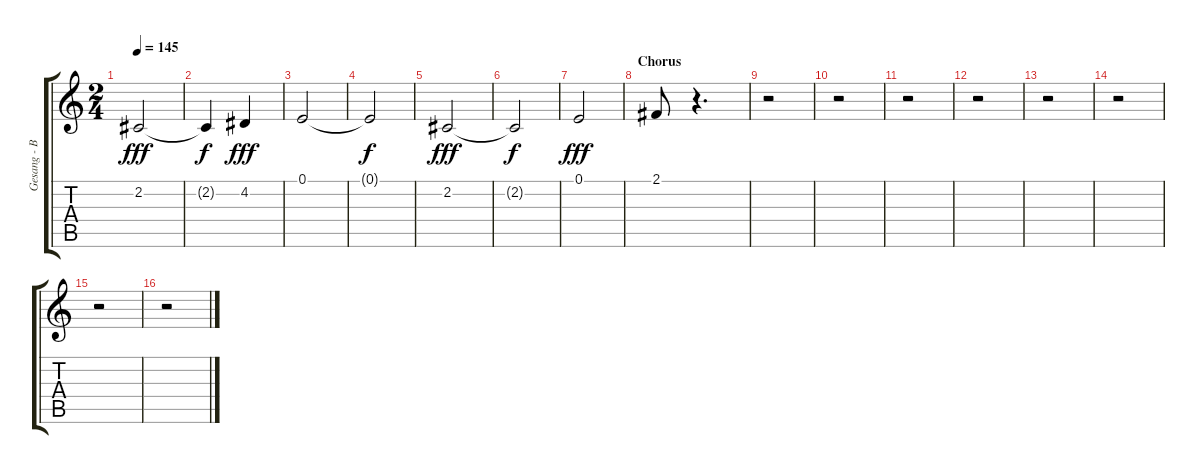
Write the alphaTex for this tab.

\track ("Gesang - Bela + Rod" "Gesang - B") {instrument choiraahs}
\staff {score tabs}
\tuning (E4 B3 G3 D3 A2 E2) {hide}
\ts (2 4)
\tempo 145
\clef g2
\ks c
2.2.2{dy fff} |
2.2{t}.4{dy f} 4.2.4{dy fff} |
0.1.2 |
0.1{t}.2{dy f} |
2.2.2{dy fff} |
2.2{t}.2{dy f} |
0.1.2{dy fff} |
\section ("" "Chorus")
2.1.8 r.4{d} |
r.2 |
r.2 |
r.2 |
r.2 |
r.2 |
r.2 |
r.2 |
r.2
